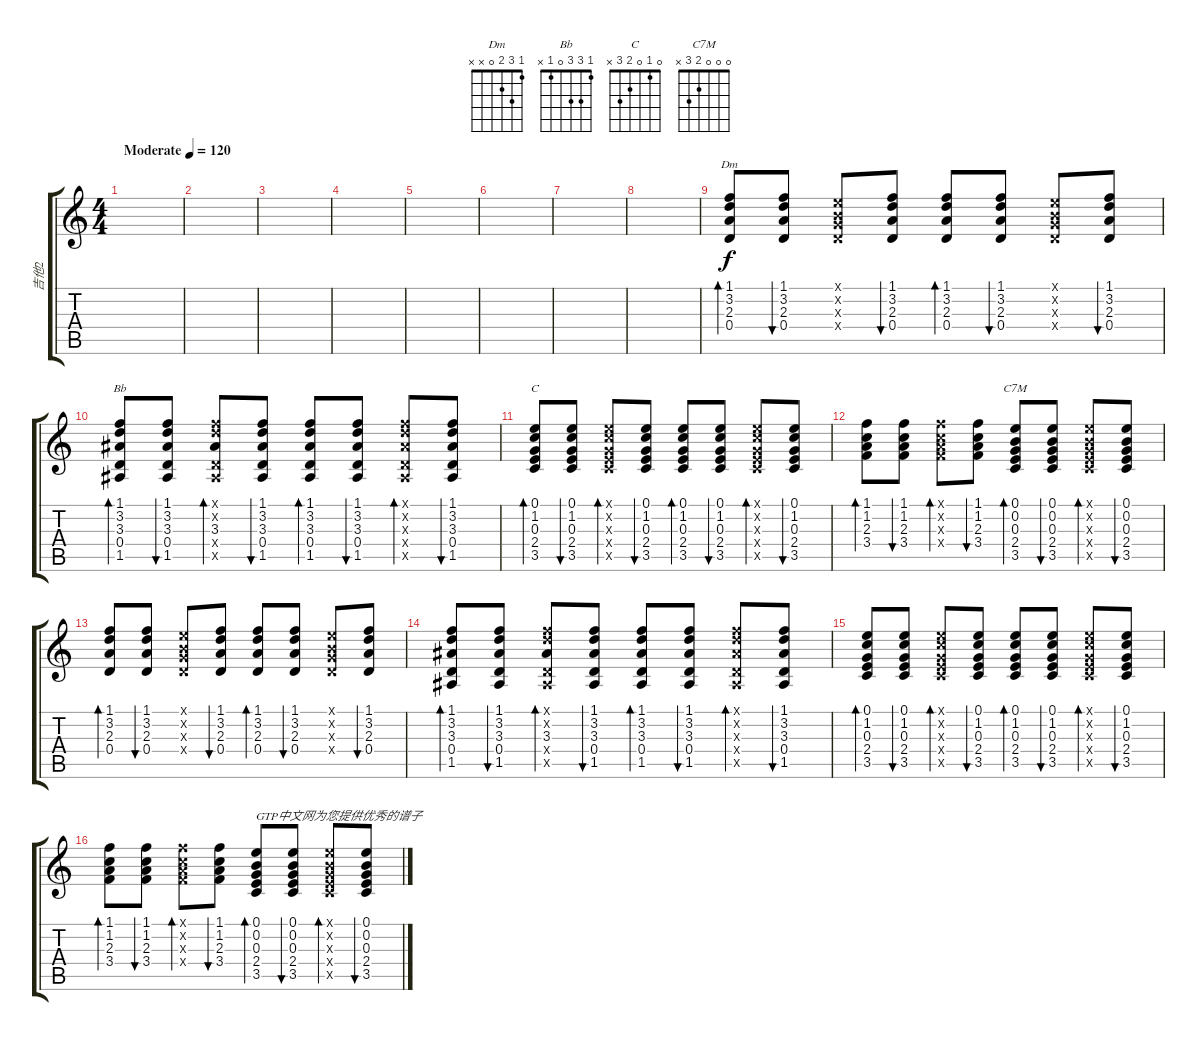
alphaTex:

\track ("吉他2" "吉他2") {instrument distortionguitar}
\staff {score tabs}
\tuning (E4 B3 G3 D3 A2 E2) {hide}
\chord ("Dm" 1 3 2 0 x x)
\chord ("Bb" 1 3 3 0 1 x)
\chord ("C" 0 1 0 2 3 x)
\chord ("C7M" 0 0 0 2 3 x)
\ts (4 4)
\tempo (120 "Moderate")
\clef g2
\ks c
|
|
|
|
|
|
|
|
(1.1 3.2 2.3 0.4).8{bd 60 ch "Dm"} (1.1 3.2 2.3 0.4).8{bu 60} (0.1{x} 0.2{x} 0.3{x} 0.4{x}).8 (1.1 3.2 2.3 0.4).8{bu 60} (1.1 3.2 2.3 0.4).8{bd 60} (1.1 3.2 2.3 0.4).8{bu 60} (0.1{x} 0.2{x} 0.3{x} 0.4{x}).8 (1.1 3.2 2.3 0.4).8{bu 60} |
(1.1 3.2 3.3 0.4 1.5).8{bd 60 ch "Bb"} (1.1 3.2 3.3 0.4 1.5).8{bu 60} (1.1{x} 3.2{x} 3.3 0.4{x} 1.5{x}).8{bd 60} (1.1 3.2 3.3 0.4 1.5).8{bu 60} (1.1 3.2 3.3 0.4 1.5).8{bd 60} (1.1 3.2 3.3 0.4 1.5).8{bu 60} (1.1{x} 3.2{x} 3.3{x} 0.4{x} 1.5{x}).8{bd 60} (1.1 3.2 3.3 0.4 1.5).8{bu 60} |
(0.1 1.2 0.3 2.4 3.5).8{bd 60 ch "C"} (0.1 1.2 0.3 2.4 3.5).8{bu 60} (0.1{x} 1.2{x} 0.3{x} 2.4{x} 3.5{x}).8{bd 60} (0.1 1.2 0.3 2.4 3.5).8{bu 60} (0.1 1.2 0.3 2.4 3.5).8{bd 60} (0.1 1.2 0.3 2.4 3.5).8{bu 60} (0.1{x} 1.2{x} 0.3{x} 2.4{x} 3.5{x}).8{bd 60} (0.1 1.2 0.3 2.4 3.5).8{bu 60} |
(1.1 1.2 2.3 3.4).8{bd 60} (1.1 1.2 2.3 3.4).8{bu 60} (1.1{x} 1.2{x} 2.3{x} 3.4{x}).8{bd 60} (1.1 1.2 2.3 3.4).8{bu 60} (0.1 0.2 0.3 2.4 3.5).8{bd 60 ch "C7M"} (0.1 0.2 0.3 2.4 3.5).8{bu 60} (0.1{x} 0.2{x} 0.3{x} 2.4{x} 3.5{x}).8{bd 60} (0.1 0.2 0.3 2.4 3.5).8{bu 60} |
(1.1 3.2 2.3 0.4).8{bd 60} (1.1 3.2 2.3 0.4).8{bu 60} (0.1{x} 0.2{x} 0.3{x} 0.4{x}).8 (1.1 3.2 2.3 0.4).8{bu 60} (1.1 3.2 2.3 0.4).8{bd 60} (1.1 3.2 2.3 0.4).8{bu 60} (0.1{x} 0.2{x} 0.3{x} 0.4{x}).8 (1.1 3.2 2.3 0.4).8{bu 60} |
(1.1 3.2 3.3 0.4 1.5).8{bd 60} (1.1 3.2 3.3 0.4 1.5).8{bu 60} (1.1{x} 3.2{x} 3.3 0.4{x} 1.5{x}).8{bd 60} (1.1 3.2 3.3 0.4 1.5).8{bu 60} (1.1 3.2 3.3 0.4 1.5).8{bd 60} (1.1 3.2 3.3 0.4 1.5).8{bu 60} (1.1{x} 3.2{x} 3.3{x} 0.4{x} 1.5{x}).8{bd 60} (1.1 3.2 3.3 0.4 1.5).8{bu 60} |
(0.1 1.2 0.3 2.4 3.5).8{bd 60} (0.1 1.2 0.3 2.4 3.5).8{bu 60} (0.1{x} 1.2{x} 0.3{x} 2.4{x} 3.5{x}).8{bd 60} (0.1 1.2 0.3 2.4 3.5).8{bu 60} (0.1 1.2 0.3 2.4 3.5).8{bd 60} (0.1 1.2 0.3 2.4 3.5).8{bu 60} (0.1{x} 1.2{x} 0.3{x} 2.4{x} 3.5{x}).8{bd 60} (0.1 1.2 0.3 2.4 3.5).8{bu 60} |
(1.1 1.2 2.3 3.4).8{bd 60} (1.1 1.2 2.3 3.4).8{bu 60} (1.1{x} 1.2{x} 2.3{x} 3.4{x}).8{bd 60} (1.1 1.2 2.3 3.4).8{bu 60} (0.1 0.2 0.3 2.4 3.5).8{bd 60 txt "GTP中文网为您提供优秀的谱子"} (0.1 0.2 0.3 2.4 3.5).8{bu 60} (0.1{x} 0.2{x} 0.3{x} 2.4{x} 3.5{x}).8{bd 60} (0.1 0.2 0.3 2.4 3.5).8{bu 60}
